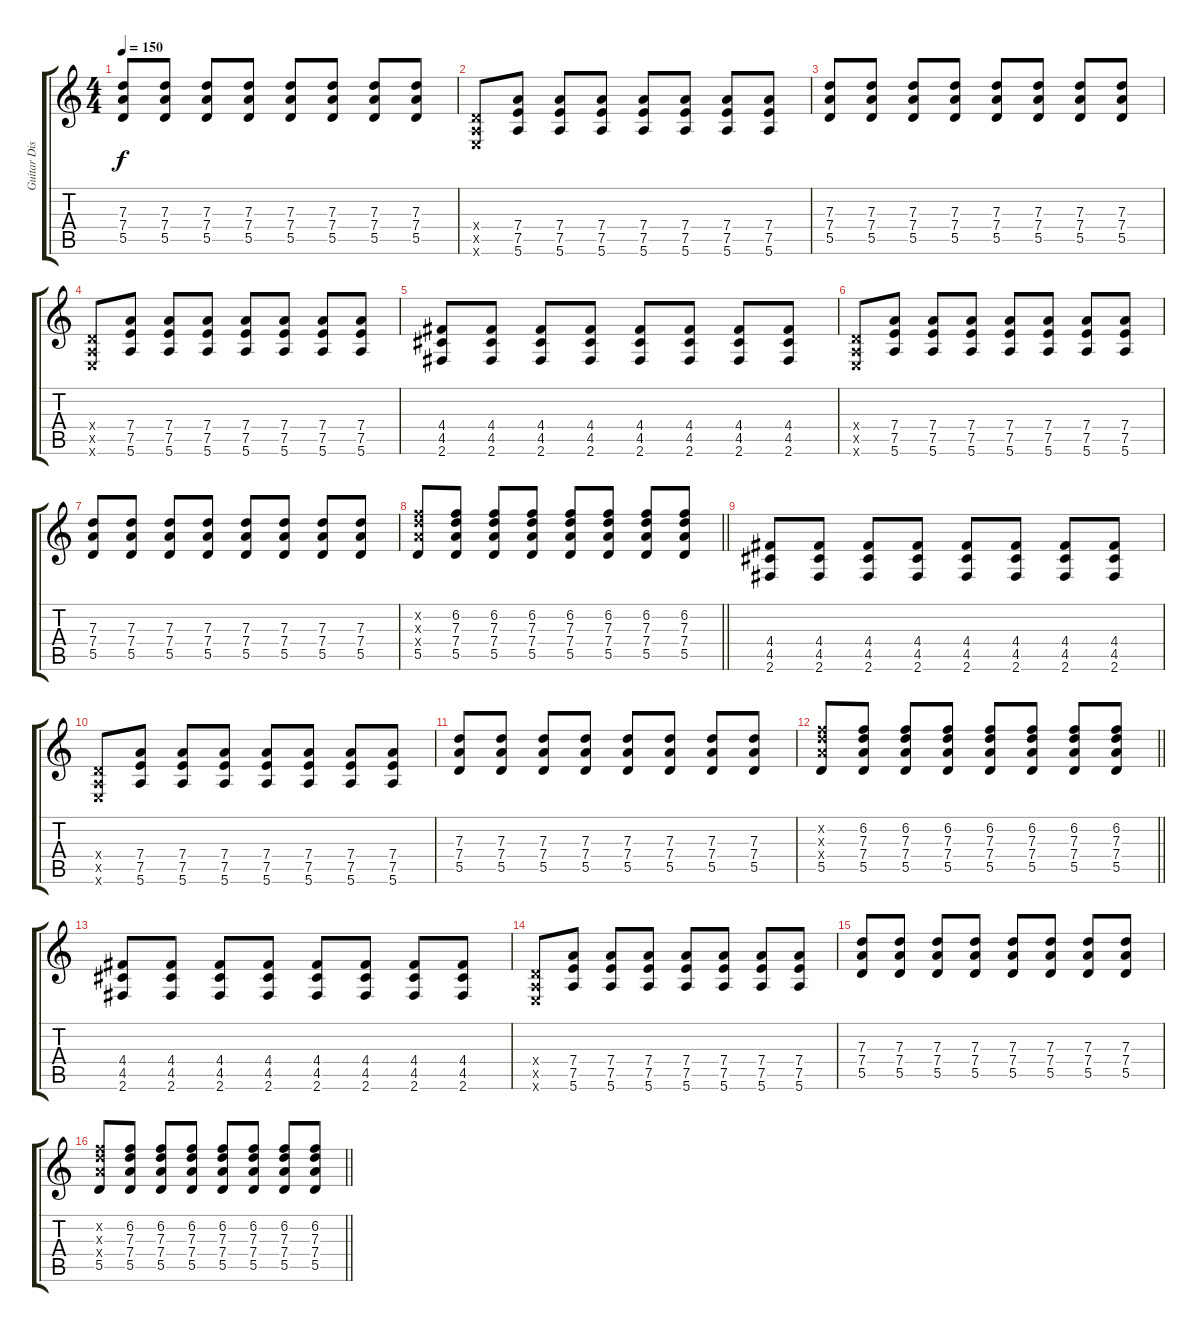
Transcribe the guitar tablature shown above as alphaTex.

\track ("Guitar Distortion" "Guitar Dis") {instrument distortionguitar}
\staff {score tabs}
\tuning (E4 B3 G3 D3 A2 E2) {hide}
\ts (4 4)
\tempo 150
\clef g2
\ks c
(7.3 7.4 5.5).8{dy f} (7.3 7.4 5.5).8 (7.3 7.4 5.5).8 (7.3 7.4 5.5).8 (7.3 7.4 5.5).8 (7.3 7.4 5.5).8 (7.3 7.4 5.5).8 (7.3 7.4 5.5).8 |
(0.4{x} 0.5{x} 0.6{x}).8 (7.4 7.5 5.6).8 (7.4 7.5 5.6).8 (7.4 7.5 5.6).8 (7.4 7.5 5.6).8 (7.4 7.5 5.6).8 (7.4 7.5 5.6).8 (7.4 7.5 5.6).8 |
(7.3 7.4 5.5).8 (7.3 7.4 5.5).8 (7.3 7.4 5.5).8 (7.3 7.4 5.5).8 (7.3 7.4 5.5).8 (7.3 7.4 5.5).8 (7.3 7.4 5.5).8 (7.3 7.4 5.5).8 |
(0.4{x} 0.5{x} 0.6{x}).8 (7.4 7.5 5.6).8 (7.4 7.5 5.6).8 (7.4 7.5 5.6).8 (7.4 7.5 5.6).8 (7.4 7.5 5.6).8 (7.4 7.5 5.6).8 (7.4 7.5 5.6).8 |
(4.4 4.5 2.6).8 (4.4 4.5 2.6).8 (4.4 4.5 2.6).8 (4.4 4.5 2.6).8 (4.4 4.5 2.6).8 (4.4 4.5 2.6).8 (4.4 4.5 2.6).8 (4.4 4.5 2.6).8 |
(0.4{x} 0.5{x} 0.6{x}).8 (7.4 7.5 5.6).8 (7.4 7.5 5.6).8 (7.4 7.5 5.6).8 (7.4 7.5 5.6).8 (7.4 7.5 5.6).8 (7.4 7.5 5.6).8 (7.4 7.5 5.6).8 |
(7.3 7.4 5.5).8 (7.3 7.4 5.5).8 (7.3 7.4 5.5).8 (7.3 7.4 5.5).8 (7.3 7.4 5.5).8 (7.3 7.4 5.5).8 (7.3 7.4 5.5).8 (7.3 7.4 5.5).8 |
\barLineRight lightlight
(6.2{x} 7.3{x} 7.4{x} 5.5).8 (6.2 7.3 7.4 5.5).8 (6.2 7.3 7.4 5.5).8 (6.2 7.3 7.4 5.5).8 (6.2 7.3 7.4 5.5).8 (6.2 7.3 7.4 5.5).8 (6.2 7.3 7.4 5.5).8 (6.2 7.3 7.4 5.5).8 |
(4.4 4.5 2.6).8 (4.4 4.5 2.6).8 (4.4 4.5 2.6).8 (4.4 4.5 2.6).8 (4.4 4.5 2.6).8 (4.4 4.5 2.6).8 (4.4 4.5 2.6).8 (4.4 4.5 2.6).8 |
(0.4{x} 0.5{x} 0.6{x}).8 (7.4 7.5 5.6).8 (7.4 7.5 5.6).8 (7.4 7.5 5.6).8 (7.4 7.5 5.6).8 (7.4 7.5 5.6).8 (7.4 7.5 5.6).8 (7.4 7.5 5.6).8 |
(7.3 7.4 5.5).8 (7.3 7.4 5.5).8 (7.3 7.4 5.5).8 (7.3 7.4 5.5).8 (7.3 7.4 5.5).8 (7.3 7.4 5.5).8 (7.3 7.4 5.5).8 (7.3 7.4 5.5).8 |
\barLineRight lightlight
(6.2{x} 7.3{x} 7.4{x} 5.5).8 (6.2 7.3 7.4 5.5).8 (6.2 7.3 7.4 5.5).8 (6.2 7.3 7.4 5.5).8 (6.2 7.3 7.4 5.5).8 (6.2 7.3 7.4 5.5).8 (6.2 7.3 7.4 5.5).8 (6.2 7.3 7.4 5.5).8 |
(4.4 4.5 2.6).8 (4.4 4.5 2.6).8 (4.4 4.5 2.6).8 (4.4 4.5 2.6).8 (4.4 4.5 2.6).8 (4.4 4.5 2.6).8 (4.4 4.5 2.6).8 (4.4 4.5 2.6).8 |
(0.4{x} 0.5{x} 0.6{x}).8 (7.4 7.5 5.6).8 (7.4 7.5 5.6).8 (7.4 7.5 5.6).8 (7.4 7.5 5.6).8 (7.4 7.5 5.6).8 (7.4 7.5 5.6).8 (7.4 7.5 5.6).8 |
(7.3 7.4 5.5).8 (7.3 7.4 5.5).8 (7.3 7.4 5.5).8 (7.3 7.4 5.5).8 (7.3 7.4 5.5).8 (7.3 7.4 5.5).8 (7.3 7.4 5.5).8 (7.3 7.4 5.5).8 |
\barLineRight lightlight
(6.2{x} 7.3{x} 7.4{x} 5.5).8 (6.2 7.3 7.4 5.5).8 (6.2 7.3 7.4 5.5).8 (6.2 7.3 7.4 5.5).8 (6.2 7.3 7.4 5.5).8 (6.2 7.3 7.4 5.5).8 (6.2 7.3 7.4 5.5).8 (6.2 7.3 7.4 5.5).8
